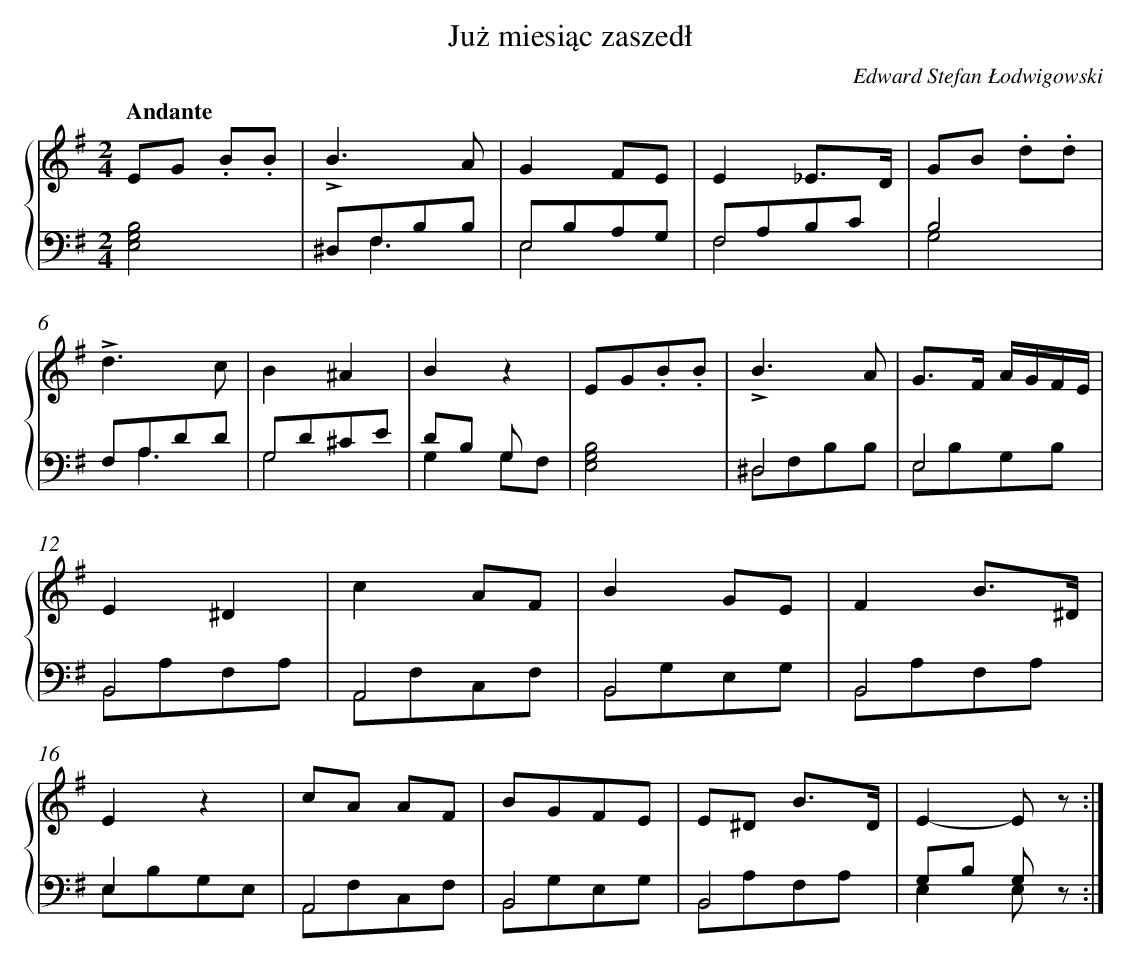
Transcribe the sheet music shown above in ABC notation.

X:1
T: Już miesiąc zaszedł
C: Edward Stefan Łodwigowski
L: 1/8
M: 2/4
Q: "Andante"
%%staves {1 2}
V: 1 clef=treble
V: 2 clef=bass
K: G
[V:1] EG .B.B |
[V:2] [B,4G,4E,4] |
[V:1] !accent!B3A |
[V:2] ^D,F,B,B, & xF,3 |
[V:1] G2FE |
[V:2] E,B,A,G, & E,4 |
[V:1] E2_E3/D/ |
[V:2] F,A,B,C & F,4 |
[V:1] GB .d.d |
[V:2] B,4 & G,4 |
[V:1] !accent!d3c |
[V:2] F,A,DD & xA,3 |
[V:1] B2^A2 |
[V:2] G,D^CE & G,4 |
[V:1] B2z2 |
[V:2] DB, G, x & G,2G,F, |
[V:1] EG.B.B |
[V:2] [B,4G,4E,4] |
[V:1] !accent!B3A |
[V:2] ^D,4 & ^D,F,B,B, |
[V:1] G>F A/G/F/E/ |
[V:2] E,4 & E,B,G,B, |
[V:1] E2^D2 |
[V:2] B,,4 & B,,A,F,A, |
[V:1] c2AF |
[V:2] A,,4 & A,,F,C,F, |
[V:1] B2GE |
[V:2] B,,4 & B,,G,E,G, |
[V:1] F2B3/^D/ |
[V:2] B,,4 & B,,A,F,A, |
[V:1] E2z2 |
[V:2] E,2x2 & E,B,G,E, |
[V:1] cA AF |
[V:2] A,,4 & A,,F,C,F, |
[V:1] BGFE |
[V:2] B,,4 & B,,G,E,G, |
[V:1] E^D B3/D/ |
[V:2] B,,4 & B,,A,F,A, |
[V:1] E2-E z :|]
[V:2] G,B, G, z & E,2E, x :|]
